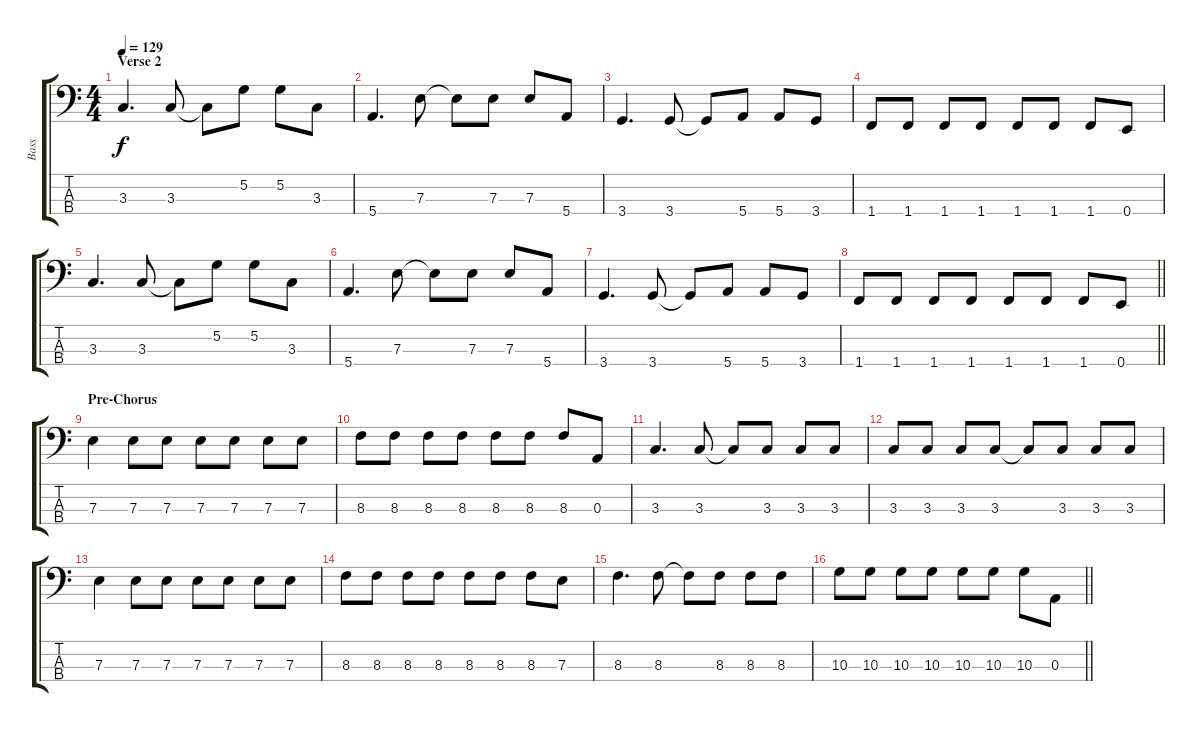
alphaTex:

\track ("Bass" "Bass") {instrument electricbasspick}
\staff {score tabs}
\tuning (G2 D2 A1 E1) {hide}
\ts (4 4)
\section ("" "Verse 2")
\tempo 129
\clef f4
\ks c
3.3.4{d dy f} 3.3.8 3.3{t}.8 5.2.8 5.2.8 3.3.8 |
5.4.4{d} 7.3.8 7.3{t}.8 7.3.8 7.3.8 5.4.8 |
3.4.4{d} 3.4.8 3.4{t}.8 5.4.8 5.4.8 3.4.8 |
1.4.8 1.4.8 1.4.8 1.4.8 1.4.8 1.4.8 1.4.8 0.4.8 |
3.3.4{d} 3.3.8 3.3{t}.8 5.2.8 5.2.8 3.3.8 |
5.4.4{d} 7.3.8 7.3{t}.8 7.3.8 7.3.8 5.4.8 |
3.4.4{d} 3.4.8 3.4{t}.8 5.4.8 5.4.8 3.4.8 |
\barLineRight lightlight
1.4.8 1.4.8 1.4.8 1.4.8 1.4.8 1.4.8 1.4.8 0.4.8 |
\section ("" "Pre-Chorus")
7.3.4 7.3.8 7.3.8 7.3.8 7.3.8 7.3.8 7.3.8 |
8.3.8 8.3.8 8.3.8 8.3.8 8.3.8 8.3.8 8.3.8 0.3.8 |
3.3.4{d} 3.3.8 3.3{t}.8 3.3.8 3.3.8 3.3.8 |
3.3.8 3.3.8 3.3.8 3.3.8 3.3{t}.8 3.3.8 3.3.8 3.3.8 |
7.3.4 7.3.8 7.3.8 7.3.8 7.3.8 7.3.8 7.3.8 |
8.3.8 8.3.8 8.3.8 8.3.8 8.3.8 8.3.8 8.3.8 7.3.8 |
8.3.4{d} 8.3.8 8.3{t}.8 8.3.8 8.3.8 8.3.8 |
\barLineRight lightlight
10.3.8 10.3.8 10.3.8 10.3.8 10.3.8 10.3.8 10.3.8 0.3.8
